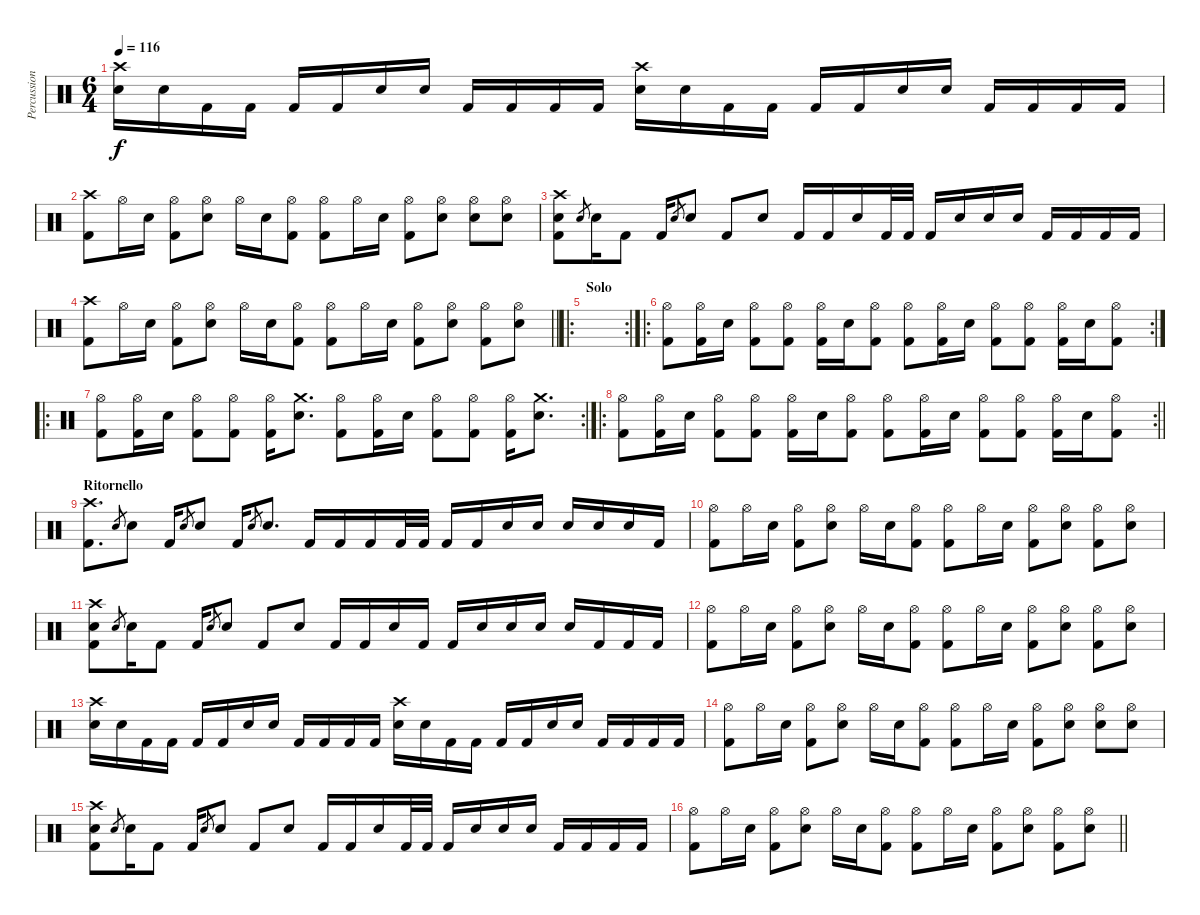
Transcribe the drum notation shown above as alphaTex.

\track ("Percussioni" "Percussion") {instrument percussion}
\staff {score}
\articulation defaults
\ts (6 4)
\tempo 116
\clef neutral
\ks c
("Crash high (hit)" "Electric Snare (hit)").16{dy f} "Snare (hit) 2".16 "Kick (hit) 2".16 "Kick (hit) 2".16 "Kick (hit) 2".16 "Kick (hit) 2".16 "Snare (hit) 2".16 "Electric Snare (hit)".16 "Kick (hit) 2".16 "Kick (hit) 2".16 "Kick (hit) 2".16 "Kick (hit) 2".16 ("Crash high (hit)" "Electric Snare (hit)").16 "Snare (hit) 2".16 "Kick (hit) 2".16 "Kick (hit) 2".16 "Kick (hit) 2".16 "Kick (hit) 2".16 "Snare (hit) 2".16 "Electric Snare (hit)".16 "Kick (hit) 2".16 "Kick (hit) 2".16 "Kick (hit) 2".16 "Kick (hit) 2".16 |
("Crash high (hit)" "Kick (hit) 2").8 "Hi-Hat (open)".16 "Electric Snare (hit)".16 ("Hi-Hat (open)" "Kick (hit) 2").8 ("Hi-Hat (open)" "Electric Snare (hit)").8 "Hi-Hat (open)".16 "Electric Snare (hit)".16 ("Hi-Hat (open)" "Kick (hit) 2").8 ("Hi-Hat (open)" "Kick (hit) 2").8 "Hi-Hat (open)".16 "Electric Snare (hit)".16 ("Hi-Hat (open)" "Kick (hit) 2").8 ("Hi-Hat (open)" "Electric Snare (hit)").8 ("Hi-Hat (open)" "Electric Snare (hit)").8 ("Hi-Hat (open)" "Electric Snare (hit)").8 |
("Crash high (hit)" "Snare (hit) 2" "Kick (hit) 2").8 "Snare (hit) 2".8{gr} "Electric Snare (hit)".16 "Kick (hit) 2".8 "Kick (hit) 2".16 "Snare (hit) 2".8{gr} "Electric Snare (hit)".8 "Kick (hit) 2".8 "Electric Snare (hit)".8 "Kick (hit) 2".16 "Kick (hit) 2".16 "Electric Snare (hit)".16 "Kick (hit) 2".32 "Kick (hit) 2".32 "Kick (hit) 2".16 "Electric Snare (hit)".16 "Electric Snare (hit)".16 "Electric Snare (hit)".16 "Kick (hit) 2".16 "Kick (hit) 2".16 "Kick (hit) 2".16 "Kick (hit) 2".16 |
\barLineRight lightlight
("Crash high (hit)" "Kick (hit) 2").8 "Hi-Hat (open)".16 "Electric Snare (hit)".16 ("Hi-Hat (open)" "Kick (hit) 2").8 ("Hi-Hat (open)" "Electric Snare (hit)").8 "Hi-Hat (open)".16 "Electric Snare (hit)".16 ("Hi-Hat (open)" "Kick (hit) 2").8 ("Hi-Hat (open)" "Kick (hit) 2").8 "Hi-Hat (open)".16 "Electric Snare (hit)".16 ("Hi-Hat (open)" "Kick (hit) 2").8 ("Hi-Hat (open)" "Electric Snare (hit)").8 ("Hi-Hat (open)" "Kick (hit) 2").8 ("Hi-Hat (open)" "Electric Snare (hit)").8 |
\ro
\rc 2
\section ("" "Solo")
|
\ro
\rc 2
("Hi-Hat (open)" "Kick (hit) 2").8 ("Hi-Hat (open)" "Kick (hit) 2").16 "Snare (hit) 2".16 ("Hi-Hat (open)" "Kick (hit) 2").8 ("Hi-Hat (open)" "Kick (hit) 2").8 ("Hi-Hat (open)" "Kick (hit) 2").16 "Snare (hit) 2".16 ("Hi-Hat (open)" "Kick (hit) 2").8 ("Hi-Hat (open)" "Kick (hit) 2").8 ("Hi-Hat (open)" "Kick (hit) 2").16 "Snare (hit) 2".16 ("Hi-Hat (open)" "Kick (hit) 2").8 ("Hi-Hat (open)" "Kick (hit) 2").8 ("Hi-Hat (open)" "Kick (hit) 2").16 "Snare (hit) 2".16 ("Hi-Hat (open)" "Kick (hit) 2").8 |
\ro
\rc 2
("Hi-Hat (open)" "Kick (hit) 2").8 ("Hi-Hat (open)" "Kick (hit) 2").16 "Snare (hit) 2".16 ("Hi-Hat (open)" "Kick (hit) 2").8 ("Hi-Hat (open)" "Kick (hit) 2").8 ("Hi-Hat (open)" "Kick (hit) 2").16 ("Crash medium (hit)" "Snare (hit) 2").8{d} ("Hi-Hat (open)" "Kick (hit) 2").8 ("Hi-Hat (open)" "Kick (hit) 2").16 "Snare (hit) 2".16 ("Hi-Hat (open)" "Kick (hit) 2").8 ("Hi-Hat (open)" "Kick (hit) 2").8 ("Hi-Hat (open)" "Kick (hit) 2").16 ("Crash medium (hit)" "Snare (hit) 2").8{d} |
\ro
\rc 2
\barLineRight lightlight
("Hi-Hat (open)" "Kick (hit) 2").8 ("Hi-Hat (open)" "Kick (hit) 2").16 "Snare (hit) 2".16 ("Hi-Hat (open)" "Kick (hit) 2").8 ("Hi-Hat (open)" "Kick (hit) 2").8 ("Hi-Hat (open)" "Kick (hit) 2").16 "Snare (hit) 2".16 ("Hi-Hat (open)" "Kick (hit) 2").8 ("Hi-Hat (open)" "Kick (hit) 2").8 ("Hi-Hat (open)" "Kick (hit) 2").16 "Snare (hit) 2".16 ("Hi-Hat (open)" "Kick (hit) 2").8 ("Hi-Hat (open)" "Kick (hit) 2").8 ("Hi-Hat (open)" "Kick (hit) 2").16 "Snare (hit) 2".16 ("Hi-Hat (open)" "Kick (hit) 2").8 |
\section ("" "Ritornello")
("Crash high (hit)" "Kick (hit) 2").8{d} "Snare (hit) 2".8{gr} "Electric Snare (hit)".8 "Kick (hit) 2".16 "Snare (hit) 2".8{gr} "Electric Snare (hit)".8 "Kick (hit) 2".16 "Snare (hit) 2".8{gr} "Electric Snare (hit)".8{d} "Kick (hit) 2".16 "Kick (hit) 2".16 "Kick (hit) 2".16 "Kick (hit) 2".32 "Kick (hit) 2".32 "Kick (hit) 2".16 "Kick (hit) 2".16 "Electric Snare (hit)".16 "Electric Snare (hit)".16 "Electric Snare (hit)".16 "Snare (hit) 2".16 "Snare (hit) 2".16 "Kick (hit) 2".16 |
("Hi-Hat (open)" "Kick (hit) 2").8 "Hi-Hat (open)".16 "Electric Snare (hit)".16 ("Hi-Hat (open)" "Kick (hit) 2").8 ("Hi-Hat (open)" "Electric Snare (hit)").8 "Hi-Hat (open)".16 "Electric Snare (hit)".16 ("Hi-Hat (open)" "Kick (hit) 2").8 ("Hi-Hat (open)" "Kick (hit) 2").8 "Hi-Hat (open)".16 "Electric Snare (hit)".16 ("Hi-Hat (open)" "Kick (hit) 2").8 ("Hi-Hat (open)" "Electric Snare (hit)").8 ("Hi-Hat (open)" "Kick (hit) 2").8 ("Hi-Hat (open)" "Electric Snare (hit)").8 |
("Crash high (hit)" "Snare (hit) 2" "Kick (hit) 2").8 "Snare (hit) 2".8{gr} "Electric Snare (hit)".16 "Kick (hit) 2".8 "Kick (hit) 2".16 "Snare (hit) 2".8{gr} "Electric Snare (hit)".8 "Kick (hit) 2".8 "Electric Snare (hit)".8 "Kick (hit) 2".16 "Kick (hit) 2".16 "Electric Snare (hit)".16 "Kick (hit) 2".16 "Kick (hit) 2".16 "Electric Snare (hit)".16 "Electric Snare (hit)".16 "Snare (hit) 2".16 "Snare (hit) 2".16 "Kick (hit) 2".16 "Kick (hit) 2".16 "Kick (hit) 2".16 |
("Hi-Hat (open)" "Kick (hit) 2").8 "Hi-Hat (open)".16 "Electric Snare (hit)".16 ("Hi-Hat (open)" "Kick (hit) 2").8 ("Hi-Hat (open)" "Electric Snare (hit)").8 "Hi-Hat (open)".16 "Electric Snare (hit)".16 ("Hi-Hat (open)" "Kick (hit) 2").8 ("Hi-Hat (open)" "Kick (hit) 2").8 "Hi-Hat (open)".16 "Electric Snare (hit)".16 ("Hi-Hat (open)" "Kick (hit) 2").8 ("Hi-Hat (open)" "Electric Snare (hit)").8 ("Hi-Hat (open)" "Kick (hit) 2").8 ("Hi-Hat (open)" "Electric Snare (hit)").8 |
("Crash high (hit)" "Electric Snare (hit)").16 "Snare (hit) 2".16 "Kick (hit) 2".16 "Kick (hit) 2".16 "Kick (hit) 2".16 "Kick (hit) 2".16 "Snare (hit) 2".16 "Electric Snare (hit)".16 "Kick (hit) 2".16 "Kick (hit) 2".16 "Kick (hit) 2".16 "Kick (hit) 2".16 ("Crash high (hit)" "Electric Snare (hit)").16 "Snare (hit) 2".16 "Kick (hit) 2".16 "Kick (hit) 2".16 "Kick (hit) 2".16 "Kick (hit) 2".16 "Snare (hit) 2".16 "Electric Snare (hit)".16 "Kick (hit) 2".16 "Kick (hit) 2".16 "Kick (hit) 2".16 "Kick (hit) 2".16 |
("Hi-Hat (open)" "Kick (hit) 2").8 "Hi-Hat (open)".16 "Electric Snare (hit)".16 ("Hi-Hat (open)" "Kick (hit) 2").8 ("Hi-Hat (open)" "Electric Snare (hit)").8 "Hi-Hat (open)".16 "Electric Snare (hit)".16 ("Hi-Hat (open)" "Kick (hit) 2").8 ("Hi-Hat (open)" "Kick (hit) 2").8 "Hi-Hat (open)".16 "Electric Snare (hit)".16 ("Hi-Hat (open)" "Kick (hit) 2").8 ("Hi-Hat (open)" "Electric Snare (hit)").8 ("Hi-Hat (open)" "Electric Snare (hit)").8 ("Hi-Hat (open)" "Electric Snare (hit)").8 |
("Crash high (hit)" "Snare (hit) 2" "Kick (hit) 2").8 "Snare (hit) 2".8{gr} "Electric Snare (hit)".16 "Kick (hit) 2".8 "Kick (hit) 2".16 "Snare (hit) 2".8{gr} "Electric Snare (hit)".8 "Kick (hit) 2".8 "Electric Snare (hit)".8 "Kick (hit) 2".16 "Kick (hit) 2".16 "Electric Snare (hit)".16 "Kick (hit) 2".32 "Kick (hit) 2".32 "Kick (hit) 2".16 "Electric Snare (hit)".16 "Electric Snare (hit)".16 "Electric Snare (hit)".16 "Kick (hit) 2".16 "Kick (hit) 2".16 "Kick (hit) 2".16 "Kick (hit) 2".16 |
\barLineRight lightlight
("Hi-Hat (open)" "Kick (hit) 2").8 "Hi-Hat (open)".16 "Electric Snare (hit)".16 ("Hi-Hat (open)" "Kick (hit) 2").8 ("Hi-Hat (open)" "Electric Snare (hit)").8 "Hi-Hat (open)".16 "Electric Snare (hit)".16 ("Hi-Hat (open)" "Kick (hit) 2").8 ("Hi-Hat (open)" "Kick (hit) 2").8 "Hi-Hat (open)".16 "Electric Snare (hit)".16 ("Hi-Hat (open)" "Kick (hit) 2").8 ("Hi-Hat (open)" "Electric Snare (hit)").8 ("Hi-Hat (open)" "Kick (hit) 2").8 ("Hi-Hat (open)" "Electric Snare (hit)").8
